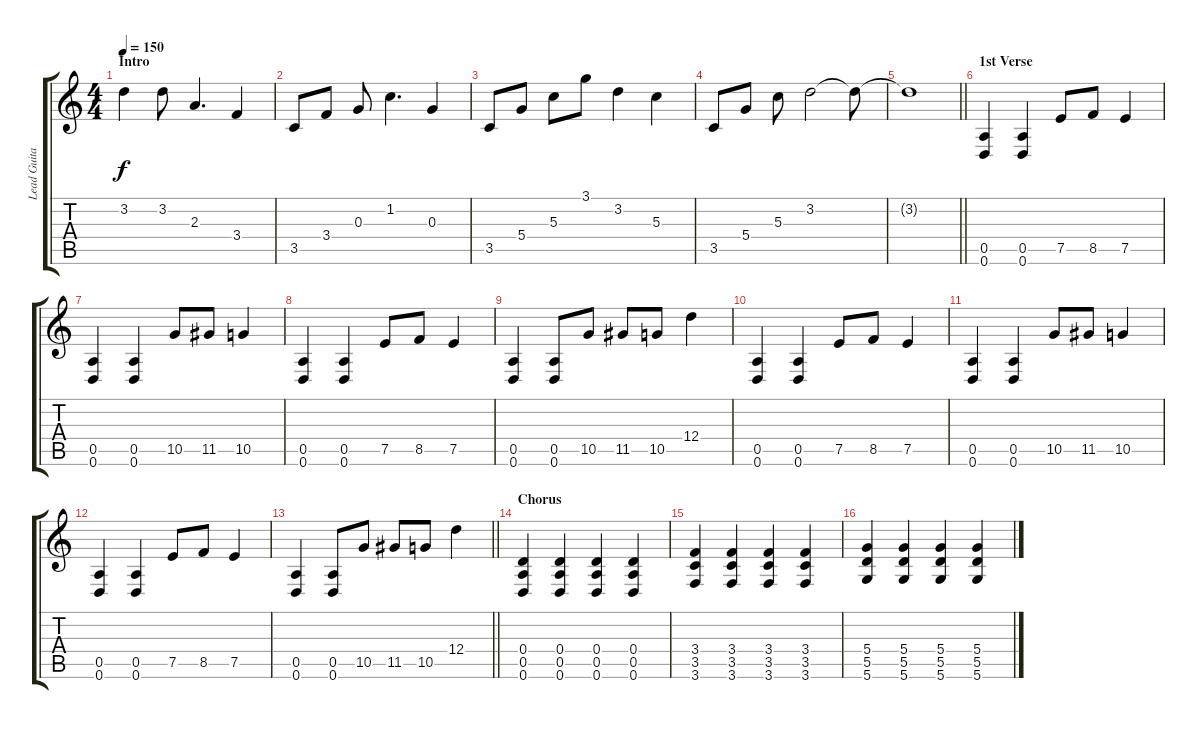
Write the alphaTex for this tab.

\track ("Lead Guitar" "Lead Guita") {instrument electricguitarclean}
\staff {score tabs}
\tuning (E4 B3 G3 D3 A2 D2) {hide}
\ts (4 4)
\section ("" "Intro")
\tempo 150
\clef g2
\ks c
3.2.4{dy f instrument electricguitarclean} 3.2.8 2.3.4{d} 3.4.4 |
3.5.8 3.4.8 0.3.8 1.2.4{d} 0.3.4 |
3.5.8 5.4.8 5.3.8 3.1.8 3.2.4 5.3.4 |
3.5.8 5.4.8 5.3.8 3.2.2 3.2{t}.8 |
\barLineRight lightlight
3.2{t}.1 |
\section ("" "1st Verse")
(0.5 0.6).4{instrument distortionguitar} (0.5 0.6).4 7.5.8 8.5.8 7.5.4 |
(0.5 0.6).4 (0.5 0.6).4 10.5.8 11.5.8 10.5.4 |
(0.5 0.6).4 (0.5 0.6).4 7.5.8 8.5.8 7.5.4 |
(0.5 0.6).4 (0.5 0.6).8 10.5.8 11.5.8 10.5.8 12.4.4 |
(0.5 0.6).4 (0.5 0.6).4 7.5.8 8.5.8 7.5.4 |
(0.5 0.6).4 (0.5 0.6).4 10.5.8 11.5.8 10.5.4 |
(0.5 0.6).4 (0.5 0.6).4 7.5.8 8.5.8 7.5.4 |
\barLineRight lightlight
(0.5 0.6).4 (0.5 0.6).8 10.5.8 11.5.8 10.5.8 12.4.4 |
\section ("" "Chorus")
(0.4 0.5 0.6).4 (0.4 0.5 0.6).4 (0.4 0.5 0.6).4 (0.4 0.5 0.6).4 |
(3.4 3.5 3.6).4 (3.4 3.5 3.6).4 (3.4 3.5 3.6).4 (3.4 3.5 3.6).4 |
(5.4 5.5 5.6).4 (5.4 5.5 5.6).4 (5.4 5.5 5.6).4 (5.4 5.5 5.6).4
